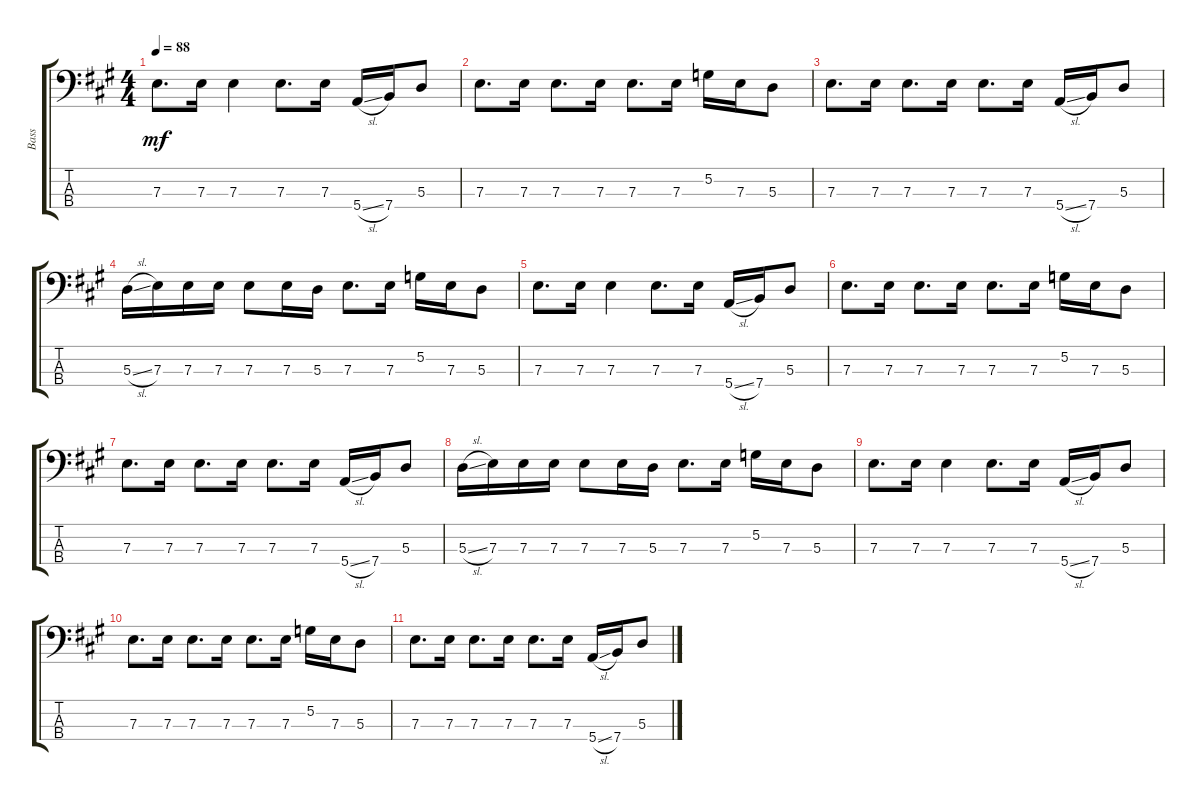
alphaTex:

\track ("Bass" "Bass") {instrument electricbassfinger bank 177}
\staff {score tabs}
\tuning (G2 D2 A1 E1) {hide}
\ts (4 4)
\tempo 88
\clef f4
\ks a
7.3.8{d dy mf} 7.3.16 7.3.4 7.3.8{d} 7.3.16 5.4{sl}.16 7.4.16 5.3.8 |
7.3.8{d} 7.3.16 7.3.8{d} 7.3.16 7.3.8{d} 7.3.16 5.2.16 7.3.16 5.3.8 |
7.3.8{d} 7.3.16 7.3.8{d} 7.3.16 7.3.8{d} 7.3.16 5.4{sl}.16 7.4.16 5.3.8 |
5.3{sl}.16 7.3.16 7.3.16 7.3.16 7.3.8 7.3.16 5.3.16 7.3.8{d} 7.3.16 5.2.16 7.3.16 5.3.8 |
7.3.8{d} 7.3.16 7.3.4 7.3.8{d} 7.3.16 5.4{sl}.16 7.4.16 5.3.8 |
7.3.8{d} 7.3.16 7.3.8{d} 7.3.16 7.3.8{d} 7.3.16 5.2.16 7.3.16 5.3.8 |
7.3.8{d} 7.3.16 7.3.8{d} 7.3.16 7.3.8{d} 7.3.16 5.4{sl}.16 7.4.16 5.3.8 |
5.3{sl}.16 7.3.16 7.3.16 7.3.16 7.3.8 7.3.16 5.3.16 7.3.8{d} 7.3.16 5.2.16 7.3.16 5.3.8 |
7.3.8{d} 7.3.16 7.3.4 7.3.8{d} 7.3.16 5.4{sl}.16 7.4.16 5.3.8 |
7.3.8{d} 7.3.16 7.3.8{d} 7.3.16 7.3.8{d} 7.3.16 5.2.16 7.3.16 5.3.8 |
7.3.8{d} 7.3.16 7.3.8{d} 7.3.16 7.3.8{d} 7.3.16 5.4{sl}.16 7.4.16 5.3.8
